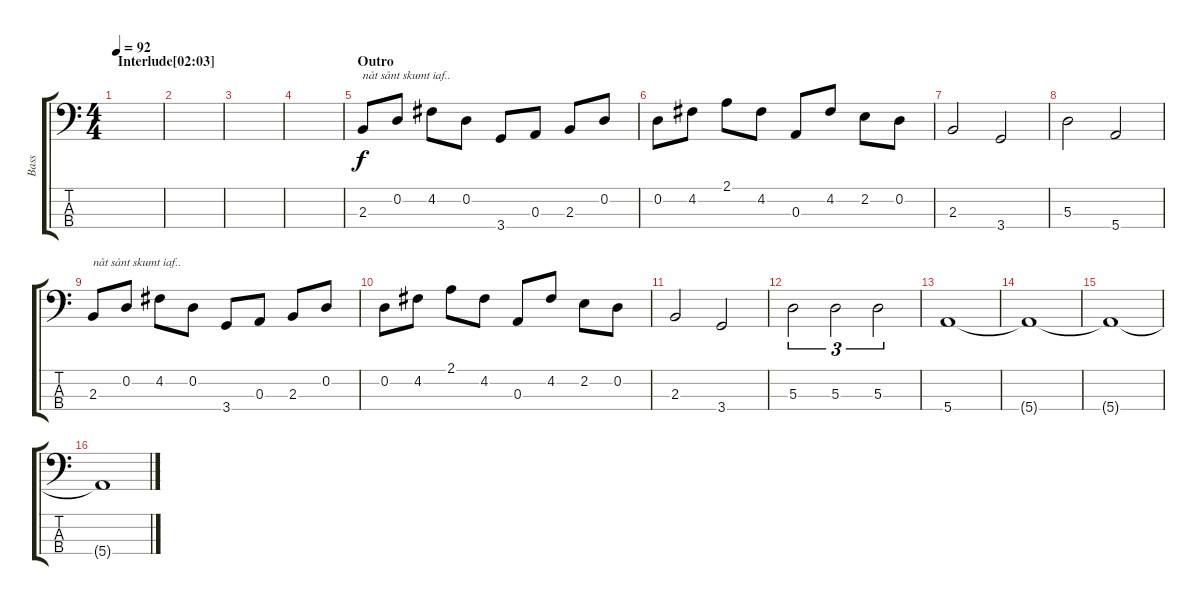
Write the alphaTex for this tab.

\track ("Bass" "Bass") {instrument electricbassfinger}
\staff {score tabs}
\tuning (G2 D2 A1 E1) {hide}
\ts (4 4)
\section ("" "Interlude[02:03]")
\tempo 92
\clef f4
\ks c
|
|
|
|
\section ("" "Outro")
2.3.8{txt "nåt sånt skumt iaf.."} 0.2.8 4.2.8 0.2.8 3.4.8 0.3.8 2.3.8 0.2.8 |
0.2.8 4.2.8 2.1.8 4.2.8 0.3.8 4.2.8 2.2.8 0.2.8 |
2.3.2 3.4.2 |
5.3.2 5.4.2 |
2.3.8{txt "nåt sånt skumt iaf.."} 0.2.8 4.2.8 0.2.8 3.4.8 0.3.8 2.3.8 0.2.8 |
0.2.8 4.2.8 2.1.8 4.2.8 0.3.8 4.2.8 2.2.8 0.2.8 |
2.3.2 3.4.2 |
5.3.2{tu (3 2)} 5.3.2{tu (3 2)} 5.3.2{tu (3 2)} |
5.4.1{volume 2} |
5.4{t}.1 |
5.4{t}.1 |
5.4{t}.1
